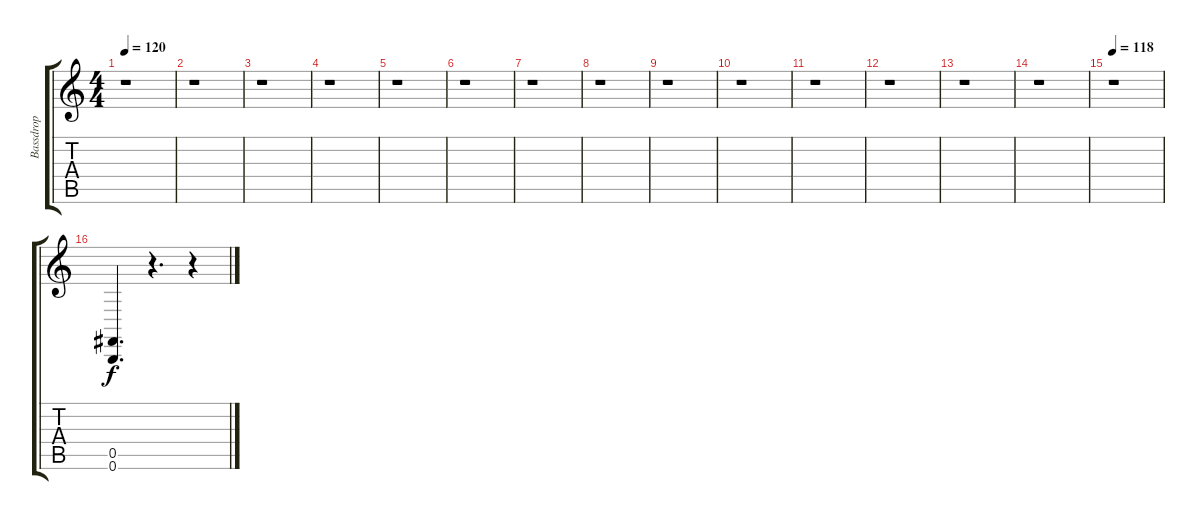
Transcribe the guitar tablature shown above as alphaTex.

\track ("Bassdrop" "Bassdrop") {instrument ocarina}
\staff {score tabs}
\tuning (Db4 Ab3 E3 B2 Gb2 B1) {hide}
\ts (4 4)
\tempo 120
\clef g2
\ks c
r.1{dy f} |
r.1 |
r.1 |
r.1 |
r.1 |
r.1 |
r.1 |
r.1 |
r.1 |
r.1 |
r.1 |
r.1 |
r.1 |
r.1 |
\tempo 118
r.1 |
(0.5 0.6).4{d} r.4{d} r.4
